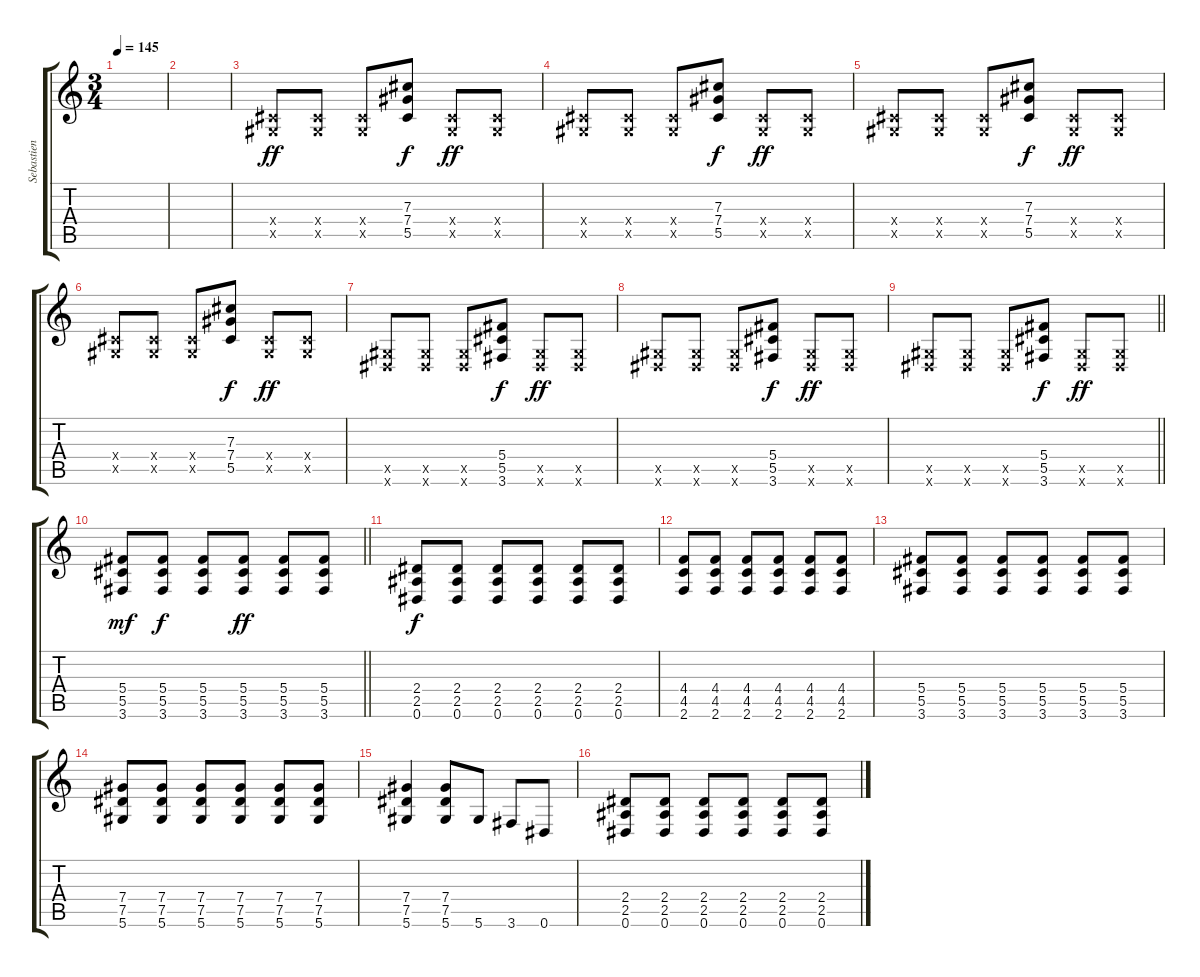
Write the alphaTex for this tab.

\track ("Sebastien" "Sebastien") {instrument distortionguitar}
\staff {score tabs}
\tuning (Eb4 Bb3 Gb3 Db3 Ab2 Eb2) {hide}
\ts (3 4)
\tempo 145
\clef g2
\ks c
|
|
(0.4{x} 0.5{x}).8{dy ff} (0.4{x} 0.5{x}).8 (0.4{x} 0.5{x}).8 (7.3 7.4 5.5).8{dy f} (0.4{x} 0.5{x}).8{dy ff} (0.4{x} 0.5{x}).8 |
(0.4{x} 0.5{x}).8 (0.4{x} 0.5{x}).8 (0.4{x} 0.5{x}).8 (7.3 7.4 5.5).8{dy f} (0.4{x} 0.5{x}).8{dy ff} (0.4{x} 0.5{x}).8 |
(0.4{x} 0.5{x}).8 (0.4{x} 0.5{x}).8 (0.4{x} 0.5{x}).8 (7.3 7.4 5.5).8{dy f} (0.4{x} 0.5{x}).8{dy ff} (0.4{x} 0.5{x}).8 |
(0.4{x} 0.5{x}).8 (0.4{x} 0.5{x}).8 (0.4{x} 0.5{x}).8 (7.3 7.4 5.5).8{dy f} (0.4{x} 0.5{x}).8{dy ff} (0.4{x} 0.5{x}).8 |
(0.5{x} 0.6{x}).8 (0.5{x} 0.6{x}).8 (0.5{x} 0.6{x}).8 (5.4 5.5 3.6).8{dy f} (0.5{x} 0.6{x}).8{dy ff} (0.5{x} 0.6{x}).8 |
(0.5{x} 0.6{x}).8 (0.5{x} 0.6{x}).8 (0.5{x} 0.6{x}).8 (5.4 5.5 3.6).8{dy f} (0.5{x} 0.6{x}).8{dy ff} (0.5{x} 0.6{x}).8 |
\barLineRight lightlight
(0.5{x} 0.6{x}).8 (0.5{x} 0.6{x}).8 (0.5{x} 0.6{x}).8 (5.4 5.5 3.6).8{dy f} (0.5{x} 0.6{x}).8{dy ff} (0.5{x} 0.6{x}).8 |
\barLineRight lightlight
(5.4 5.5 3.6).8{dy mf} (5.4 5.5 3.6).8{dy f} (5.4 5.5 3.6).8 (5.4 5.5 3.6).8{dy ff} (5.4 5.5 3.6).8 (5.4 5.5 3.6).8 |
(2.4 2.5 0.6).8{dy f} (2.4 2.5 0.6).8 (2.4 2.5 0.6).8 (2.4 2.5 0.6).8 (2.4 2.5 0.6).8 (2.4 2.5 0.6).8 |
(4.4 4.5 2.6).8 (4.4 4.5 2.6).8 (4.4 4.5 2.6).8 (4.4 4.5 2.6).8 (4.4 4.5 2.6).8 (4.4 4.5 2.6).8 |
(5.4 5.5 3.6).8 (5.4 5.5 3.6).8 (5.4 5.5 3.6).8 (5.4 5.5 3.6).8 (5.4 5.5 3.6).8 (5.4 5.5 3.6).8 |
(7.4 7.5 5.6).8 (7.4 7.5 5.6).8 (7.4 7.5 5.6).8 (7.4 7.5 5.6).8 (7.4 7.5 5.6).8 (7.4 7.5 5.6).8 |
(7.4 7.5 5.6).4 (7.4 7.5 5.6).8 5.6.8 3.6.8 0.6.8 |
(2.4 2.5 0.6).8 (2.4 2.5 0.6).8 (2.4 2.5 0.6).8 (2.4 2.5 0.6).8 (2.4 2.5 0.6).8 (2.4 2.5 0.6).8
